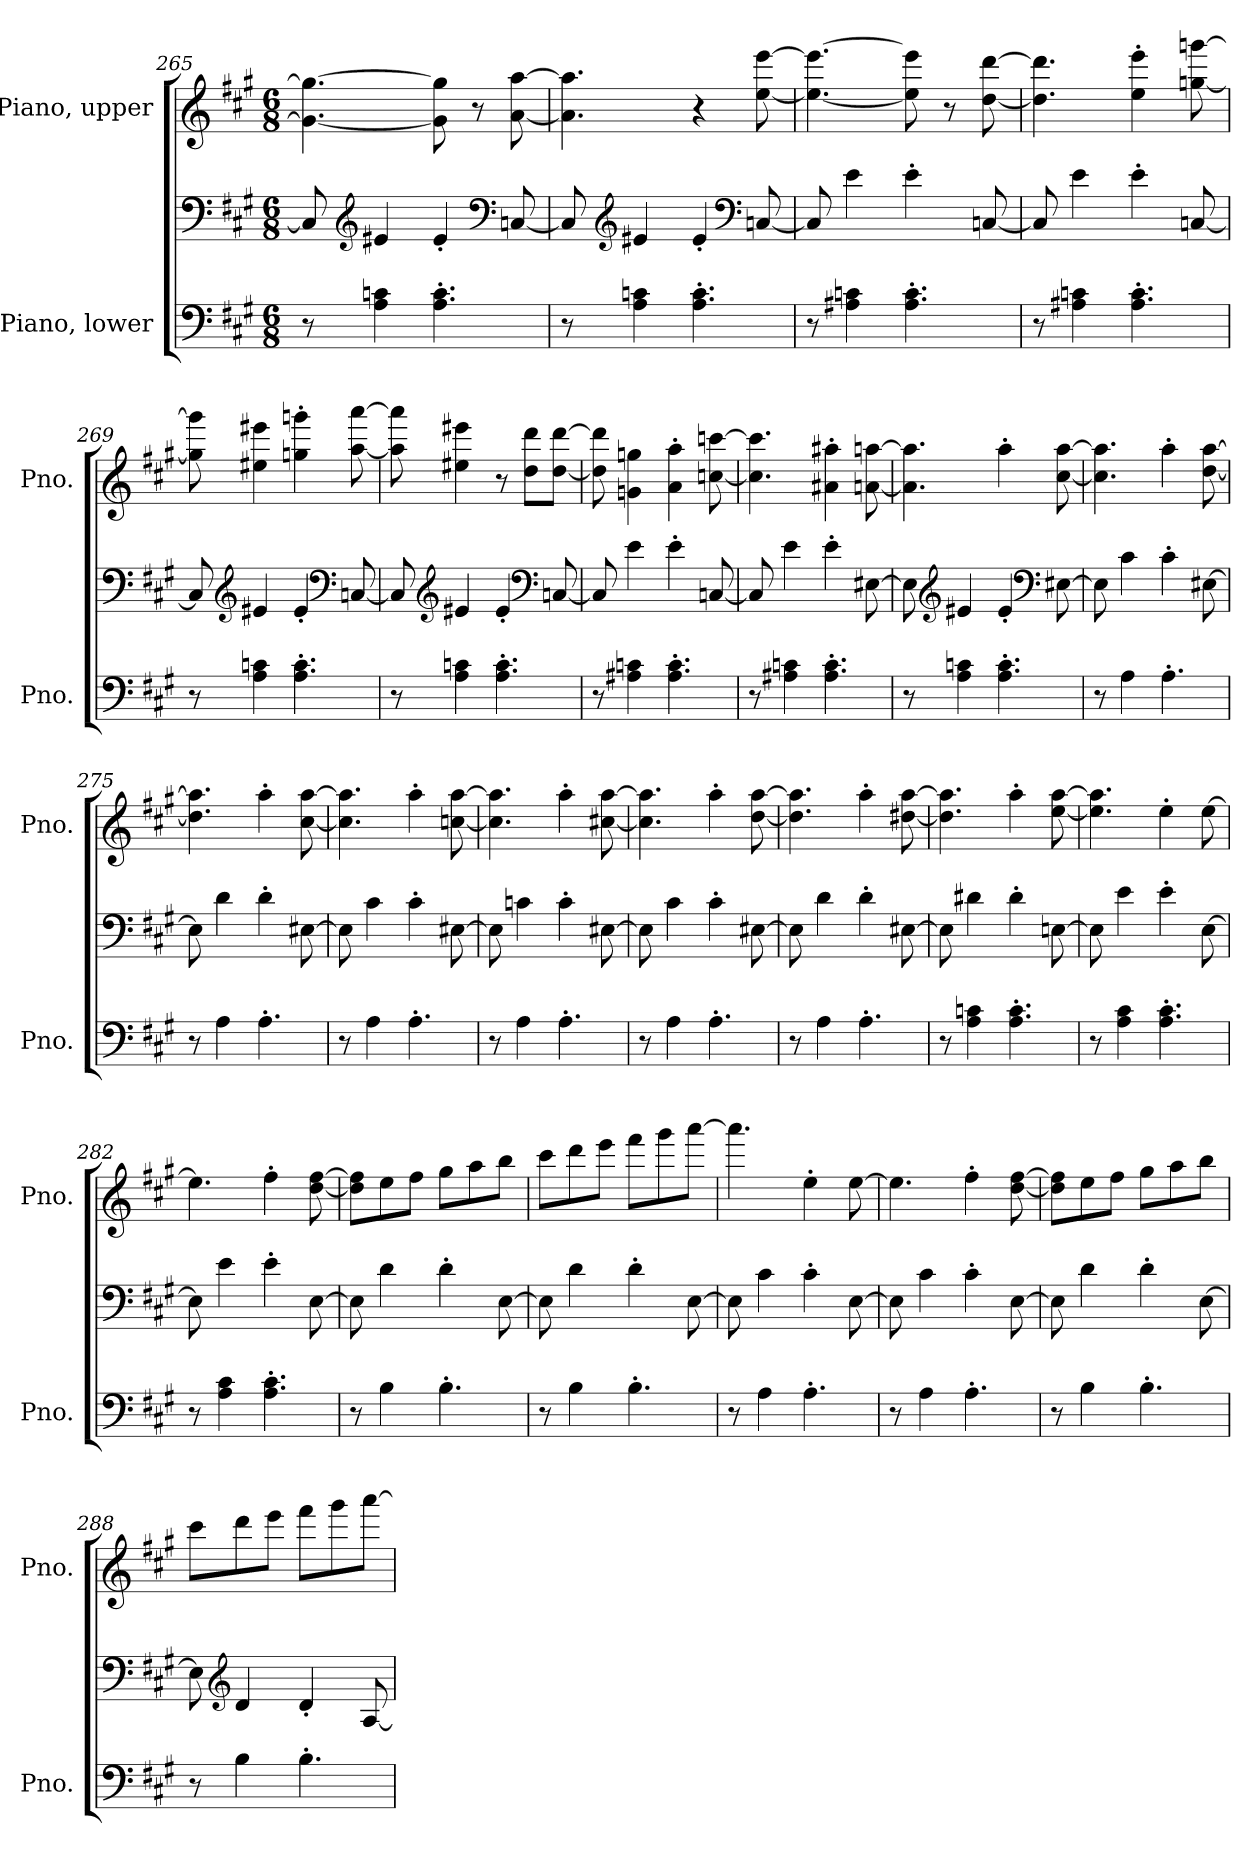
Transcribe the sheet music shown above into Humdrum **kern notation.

**kern	**kern	**kern
*part2	*part2	*part1
*staff3	*staff2	*staff1
*I"Piano, lower	*	*I"Piano, upper
*I'Pno.	*	*I'Pno.
*clefF4	*clefF4	*clefG2
*k[f#c#g#]	*k[f#c#g#]	*k[f#c#g#]
*M6/8	*M6/8	*M6/8
=265	=265	=265
8r	8C/]	4.g#\_ 4.gg#\_
*	*clefG2	*
4A\ 4cn\	4e#X/	.
4.A\' 4.c\'	4e#'/	8g#\] 8gg#\]
.	.	8r
*	*clefF4	*
.	[8Cn/	[8a\ [8aa\
=266	=266	=266
8r	8C/]	4.a\] 4.aa\]
*	*clefG2	*
4A\ 4cn\	4e#X/	.
4.A\' 4.c\'	4e#'/	4r
*	*clefF4	*
.	[8Cn/	[8ee\ [8eee\
!!LO:LB:g=z
=267	=267	=267
8r	8C/]	4.ee\_ 4.eee\_
4A#X\ 4cn\	4e\	.
4.A#\' 4.c\'	4e'\	8ee\] 8eee\]
.	.	8r
.	[8Cn/	[8dd\ [8ddd\
=268	=268	=268
8r	8C/]	4.dd\] 4.ddd\]
4A#X\ 4cn\	4e\	.
4.A#\' 4.c\'	4e'\	4ee\' 4eee\'
.	[8Cn/	[8ggn\ [8gggn\
=269	=269	=269
8r	8C/]	8gg\] 8ggg\]
*	*clefG2	*
4A\ 4cn\	4e#X/	4ee#X\ 4eee#X\
4.A\' 4.c\'	4e#'/	4ggn\' 4gggn\'
*	*clefF4	*
.	[8Cn/	[8aa\ [8aaa\
=270	=270	=270
8r	8C/]	8aa\] 8aaa\]
*	*clefG2	*
4A\ 4cn\	4e#X/	4ee#X\ 4eee#X\
4.A\' 4.c\'	4e#'/	8r
.	.	8dd\ 8ddd\L
*	*clefF4	*
.	[8Cn/	[8dd\ [8ddd\J
!!LO:LB:g=z
=271	=271	=271
8r	8C/]	8dd\] 8ddd\]
4A#X\ 4cn\	4e\	4gn\ 4ggn\
4.A#\' 4.c\'	4e'\	4a\' 4aa\'
.	[8Cn/	[8ccn\ [8cccn\
=272	=272	=272
8r	8C/]	4.cc\] 4.ccc\]
4A#X\ 4cn\	4e\	.
4.A#\' 4.c\'	4e'\	4a#X\' 4aa#X\'
.	[8E#X\	[8an\ [8aan\
=273	=273	=273
8r	8E#\]	4.a\] 4.aa\]
*	*clefG2	*
4A\ 4cn\	4e#X/	.
4.A\' 4.c\'	4e#'/	4aa'\
*	*clefF4	*
.	[8E#X\	[8cc#\ [8aa\
=274	=274	=274
8r	8E#\]	4.cc#\] 4.aa\]
4A\	4c#\	.
4.A'\	4c#'\	4aa'\
.	[8E#X\	[8dd\ [8aa\
=275	=275	=275
8r	8E#\]	4.dd\] 4.aa\]
4A\	4d\	.
4.A'\	4d'\	4aa'\
.	[8E#X\	[8cc#\ [8aa\
!!LO:PB:g=z
=276	=276	=276
8r	8E#\]	4.cc#\] 4.aa\]
4A\	4c#\	.
4.A'\	4c#'\	4aa'\
.	[8E#X\	[8ccn\ [8aa\
=277	=277	=277
8r	8E#\]	4.cc\] 4.aa\]
4A\	4cn\	.
4.A'\	4c'\	4aa'\
.	[8E#X\	[8cc#X\ [8aa\
=278	=278	=278
8r	8E#\]	4.cc#\] 4.aa\]
4A\	4c#\	.
4.A'\	4c#'\	4aa'\
.	[8E#X\	[8dd\ [8aa\
=279	=279	=279
8r	8E#\]	4.dd\] 4.aa\]
4A\	4d\	.
4.A'\	4d'\	4aa'\
.	[8E#X\	[8dd#X\ [8aa\
=280	=280	=280
8r	8E#\]	4.dd#\] 4.aa\]
4A\ 4cn\	4d#X\	.
4.A\' 4.c\'	4d#'\	4aa'\
.	[8En\	[8ee\ [8aa\
=281	=281	=281
8r	8E\]	4.ee\] 4.aa\]
4A\ 4c#\	4e\	.
4.A\' 4.c#\'	4e'\	4ee'\
.	[8E\	[8ee\
!!LO:LB:g=z
=282	=282	=282
8r	8E\]	4.ee\]
4A\ 4c#\	4e\	.
4.A\' 4.c#\'	4e'\	4ff#'\
.	[8E\	[8dd\ [8ff#\
=283	=283	=283
8r	8E\]	8dd\] 8ff#\]L
4B\	4d\	8ee\
.	.	8ff#\J
4.B'\	4d'\	8gg#\L
.	.	8aa\
.	[8E\	8bb\J
=284	=284	=284
8r	8E\]	8ccc#\L
4B\	4d\	8ddd\
.	.	8eee\J
4.B'\	4d'\	8fff#\L
.	.	8ggg#\
.	[8E\	[8aaa\J
=285	=285	=285
8r	8E\]	4.aaa\]
4A\	4c#\	.
4.A'\	4c#'\	4ee'\
.	[8E\	[8ee\
=286	=286	=286
8r	8E\]	4.ee\]
4A\	4c#\	.
4.A'\	4c#'\	4ff#'\
.	[8E\	[8dd\ [8ff#\
=287	=287	=287
8r	8E\]	8dd\] 8ff#\]L
4B\	4d\	8ee\
.	.	8ff#\J
4.B'\	4d'\	8gg#\L
.	.	8aa\
.	[8E\	8bb\J
!!LO:LB:g=z
=288	=288	=288
8r	8E\]	8ccc#\L
*	*clefG2	*
4B\	4d/	8ddd\
.	.	8eee\J
4.B'\	4d'/	8fff#\L
.	.	8ggg#\
.	[8A/	[8aaa\J
=	=	=
*-	*-	*-
